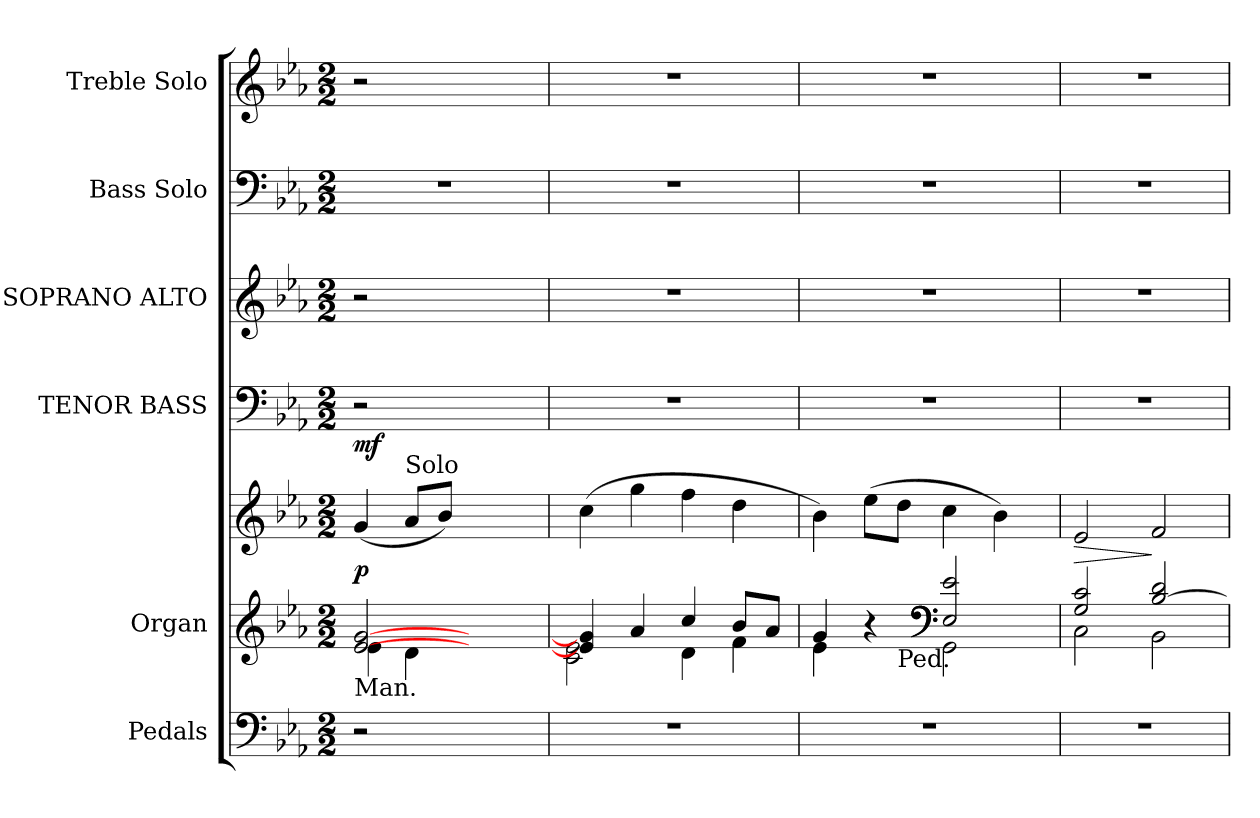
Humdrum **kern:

**kern	**kern	**kern	**dynam	**kern	**dynam	**kern	**kern	**kern
*part6	*part5	*part5	*part5	*part4	*part4	*part3	*part2	*part1
*staff7	*staff6	*staff5	*staff5/6	*staff4	*staff4	*staff3	*staff2	*staff1
*I"Pedals	*I"Organ	*	*	*I"TENOR BASS	*	*I"SOPRANO ALTO	*I"Bass Solo	*I"Treble Solo
*I'Ped.	*I'Org.	*	*	*I'B.	*	*I'S.	*I'B. Solo	*I'Tr. Solo
!!LO:PB:g=z
*clefF4	*clefG2	*clefG2	*	*clefF4	*	*clefG2	*clefF4	*clefG2
*k[b-e-a-]	*k[b-e-a-]	*k[b-e-a-]	*	*k[b-e-a-]	*	*k[b-e-a-]	*k[b-e-a-]	*k[b-e-a-]
*E-:	*E-:	*E-:	*	*E-:	*	*E-:	*E-:	*E-:
*M2/2	*M2/2	*M2/2	*	*M2/2	*	*M2/2	*M2/2	*M2/2
*MM130	*MM130	*MM130	*	*MM130	*	*MM130	*MM130	*MM130
=1	=1	=1	=1	=1	=1	=1	=1	=1
*	*^	*	*	*	*	*	*	*
!	!LO:TX:b:t=Man.	!	!	!	!	!	!	!	!
!	!	!	!	!	!	!	!	!LO:N:vis=1	!
2r	[2e-i/ [2gi	4e-i\	(4gi/	p	2r	mf	2r	1r	2r
!	!	!	!LO:TX:a:t=Solo	!	!	!	!	!	!
.	.	4di\	8a-i/L	.	.	.	.	.	.
.	.	.	8b-i/J)	.	.	.	.	.	.
2ryy	2ryy	2ryy	2ryy	.	2ryy	.	2ryy	.	2ryy
=2	=2	=2	=2	=2	=2	=2	=2	=2	=2
1r	4e-i/] 4gi]	2ci\ 2e-i	(4cci\	.	1r	.	1r	1r	1r
.	4a-i/	.	4ggi\	.	.	.	.	.	.
.	4cci/	4di\	4ffi\	.	.	.	.	.	.
.	8b-i/L	4fi\	4ddi\	.	.	.	.	.	.
.	8a-i/J	.	.	.	.	.	.	.	.
=3	=3	=3	=3	=3	=3	=3	=3	=3	=3
*	*	*^	*	*	*	*	*	*	*
1r	4gi/	4e-i\	4.ryy	4b-i\)	.	1r	.	1r	1r	1r
.	4r	4ryy	.	(8ee-i\L	.	.	.	.	.	.
!	!	!	!LO:TX:b:t=Ped.	!	!	!	!	!	!	!
.	.	.	2ryy	8ddi\J	.	.	.	.	.	.
*	*clefF4	*	*	*	*	*	*	*	*	*
.	2E-i/ 2e-i	2GGi\	.	4cci\	.	.	.	.	.	.
.	.	.	.	4b-i\)	.	.	.	.	.	.
.	.	.	8ryy	.	.	.	.	.	.	.
=4	=4	=4	=4	=4	=4	=4	=4	=4	=4	=4
!	!	!	!	!	!LO:HP:b	!	!	!	!	!
*	*	*v	*v	*	*	*	*	*	*	*
1r	2Gi/ 2ci	2Ci\	2e-i/	>	1r	.	1r	1r	1r
.	[2B-i/ 2di	2BB-i\	2fi/	]	.	.	.	.	.
*	*v	*v	*	*	*	*	*	*	*
=	=	=	=	=	=	=	=	=
*-	*-	*-	*-	*-	*-	*-	*-	*-
